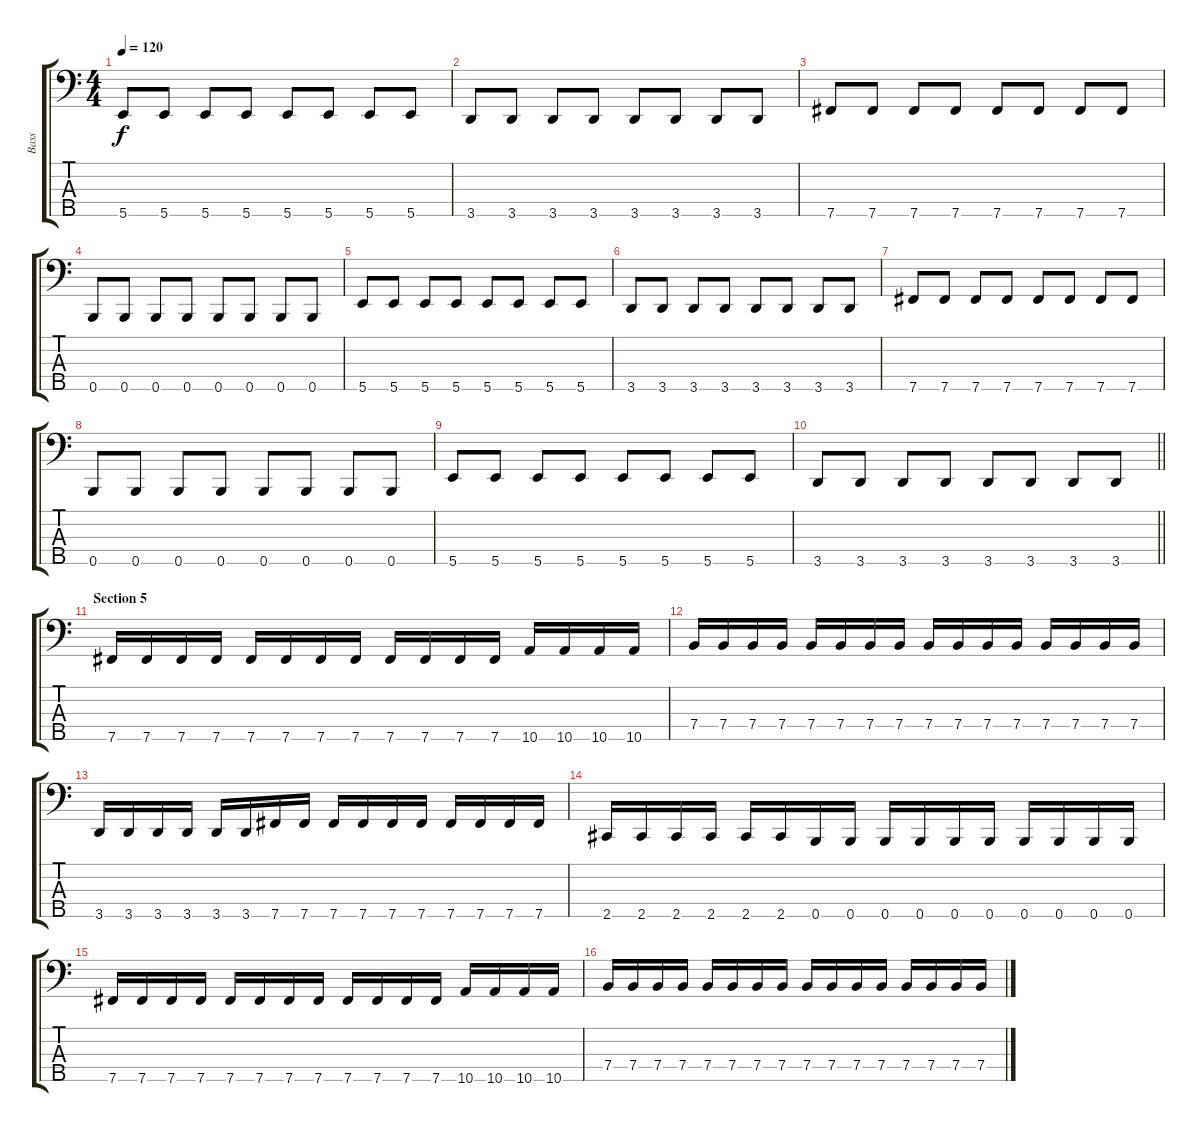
\track ("Bass" "Bass") {instrument electricbassfinger}
\staff {score tabs}
\tuning (G2 D2 A1 E1 B0) {hide}
\ts (4 4)
\tempo 120
\clef f4
\ks c
5.5.8{dy f} 5.5.8 5.5.8 5.5.8 5.5.8 5.5.8 5.5.8 5.5.8 |
3.5.8 3.5.8 3.5.8 3.5.8 3.5.8 3.5.8 3.5.8 3.5.8 |
7.5.8 7.5.8 7.5.8 7.5.8 7.5.8 7.5.8 7.5.8 7.5.8 |
0.5.8 0.5.8 0.5.8 0.5.8 0.5.8 0.5.8 0.5.8 0.5.8 |
5.5.8 5.5.8 5.5.8 5.5.8 5.5.8 5.5.8 5.5.8 5.5.8 |
3.5.8 3.5.8 3.5.8 3.5.8 3.5.8 3.5.8 3.5.8 3.5.8 |
7.5.8 7.5.8 7.5.8 7.5.8 7.5.8 7.5.8 7.5.8 7.5.8 |
0.5.8 0.5.8 0.5.8 0.5.8 0.5.8 0.5.8 0.5.8 0.5.8 |
5.5.8 5.5.8 5.5.8 5.5.8 5.5.8 5.5.8 5.5.8 5.5.8 |
\barLineRight lightlight
3.5.8 3.5.8 3.5.8 3.5.8 3.5.8 3.5.8 3.5.8 3.5.8 |
\section ("" "Section 5")
7.5.16 7.5.16 7.5.16 7.5.16 7.5.16 7.5.16 7.5.16 7.5.16 7.5.16 7.5.16 7.5.16 7.5.16 10.5.16 10.5.16 10.5.16 10.5.16 |
7.4.16 7.4.16 7.4.16 7.4.16 7.4.16 7.4.16 7.4.16 7.4.16 7.4.16 7.4.16 7.4.16 7.4.16 7.4.16 7.4.16 7.4.16 7.4.16 |
3.5.16 3.5.16 3.5.16 3.5.16 3.5.16 3.5.16 7.5.16 7.5.16 7.5.16 7.5.16 7.5.16 7.5.16 7.5.16 7.5.16 7.5.16 7.5.16 |
2.5.16 2.5.16 2.5.16 2.5.16 2.5.16 2.5.16 0.5.16 0.5.16 0.5.16 0.5.16 0.5.16 0.5.16 0.5.16 0.5.16 0.5.16 0.5.16 |
7.5.16 7.5.16 7.5.16 7.5.16 7.5.16 7.5.16 7.5.16 7.5.16 7.5.16 7.5.16 7.5.16 7.5.16 10.5.16 10.5.16 10.5.16 10.5.16 |
7.4.16 7.4.16 7.4.16 7.4.16 7.4.16 7.4.16 7.4.16 7.4.16 7.4.16 7.4.16 7.4.16 7.4.16 7.4.16 7.4.16 7.4.16 7.4.16
